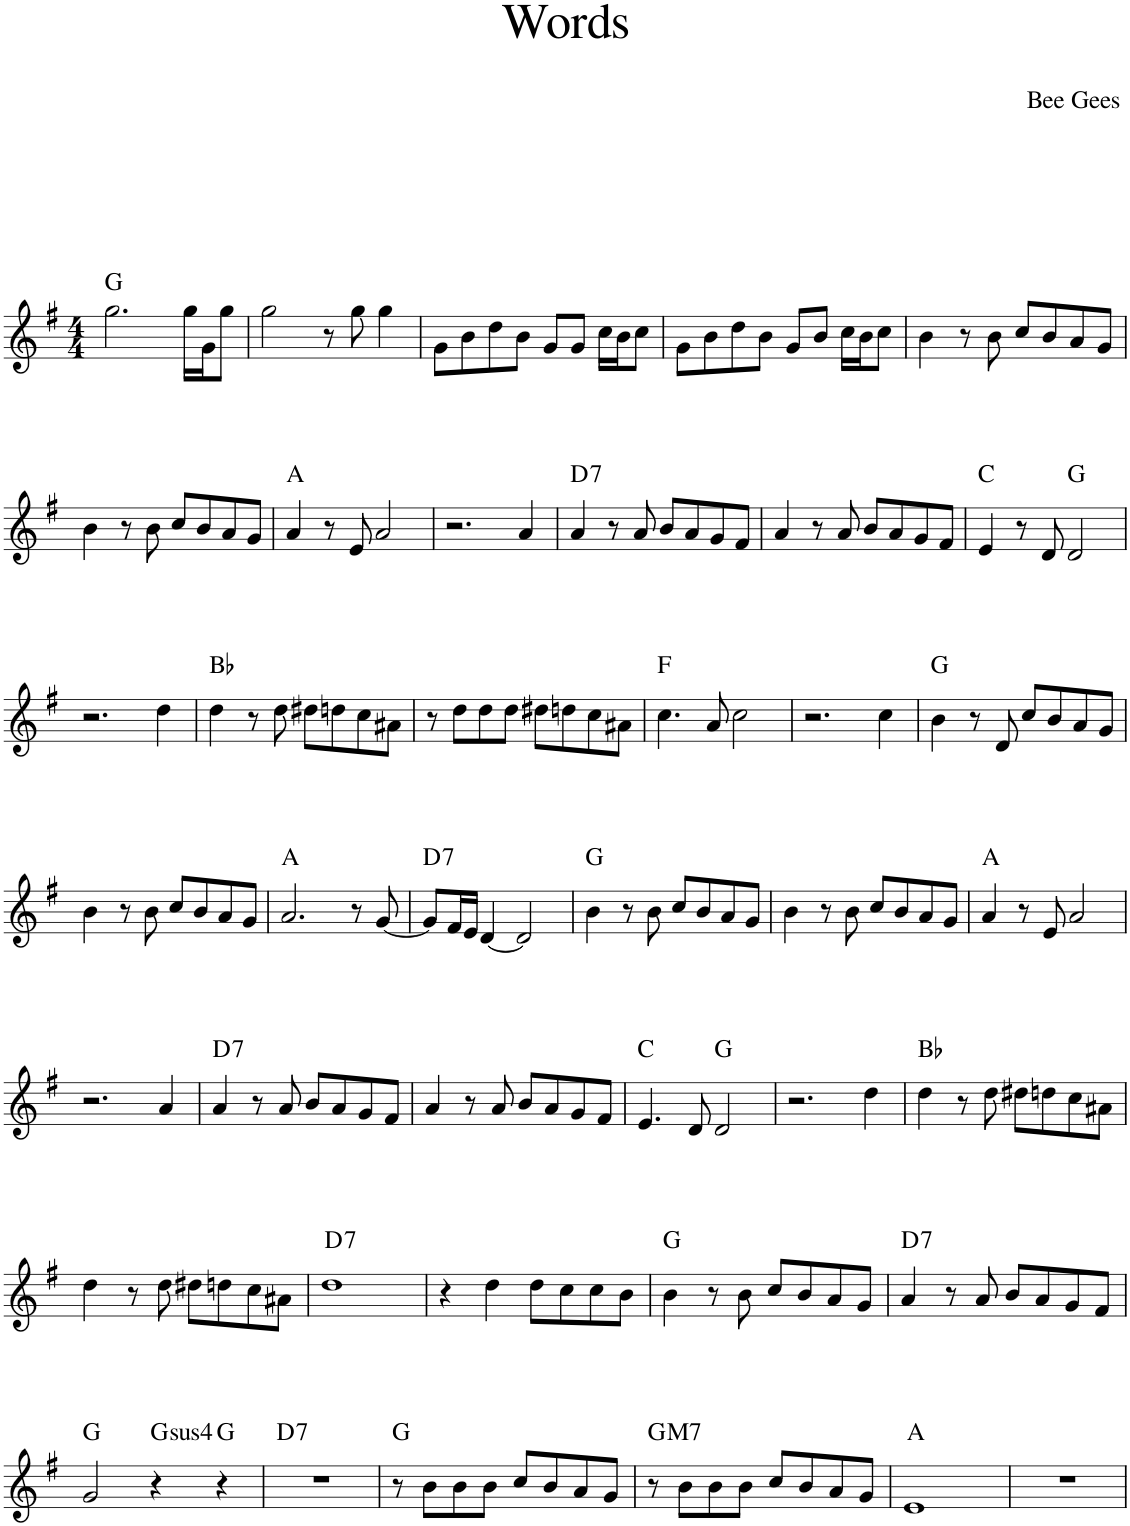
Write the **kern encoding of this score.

**kern	**harte
*part1	*part1
*staff1	*
*I"Piano	*
*I'Pno.	*
*clefG2	*
*k[f#]	*
*M4/4	*
=1	=1
2.gg\	G:maj
16gg\LL	.
16g\J	.
8gg\J	.
=2	=2
2gg\	.
8r	.
8gg\	.
4gg\	.
=3	=3
8g\L	.
8b\	.
8dd\	.
8b\J	.
8g/L	.
8g/J	.
16cc\LL	.
16b\J	.
8cc\J	.
=4	=4
8g\L	.
8b\	.
8dd\	.
8b\J	.
8g/L	.
8b/J	.
16cc\LL	.
16b\J	.
8cc\J	.
=5	=5
4b\	.
8r	.
8b\	.
8cc/L	.
8b/	.
8a/	.
8g/J	.
!!LO:LB:g=z
=6	=6
4b\	.
8r	.
8b\	.
8cc/L	.
8b/	.
8a/	.
8g/J	.
=7	=7
4a/	A:maj
8r	.
8e/	.
2a/	.
=8	=8
2.r	.
4a/	.
=9	=9
!	!LO:H:kt=7
4a/	D:7
8r	.
8a/	.
8b/L	.
8a/	.
8g/	.
8f#/J	.
=10	=10
4a/	.
8r	.
8a/	.
8b/L	.
8a/	.
8g/	.
8f#/J	.
=11	=11
4e/	C:maj
8r	.
8d/	.
2d/	G:maj
!!LO:LB:g=z
=12	=12
2.r	.
4dd\	.
=13	=13
4dd\	Bb:maj
8r	.
8dd\	.
8dd#X\L	.
8ddn\	.
8cc\	.
8a#X\J	.
=14	=14
8r	.
8dd\L	.
8dd\	.
8dd\J	.
8dd#X\L	.
8ddn\	.
8cc\	.
8a#X\J	.
=15	=15
4.cc\	F:maj
8a/	.
2cc\	.
=16	=16
2.r	.
4cc\	.
=17	=17
4b\	G:maj
8r	.
8d/	.
8cc/L	.
8b/	.
8a/	.
8g/J	.
!!LO:LB:g=z
=18	=18
4b\	.
8r	.
8b\	.
8cc/L	.
8b/	.
8a/	.
8g/J	.
=19	=19
2.a/	A:maj
8r	.
[8g/	.
=20	=20
!	!LO:H:kt=7
8g/L]	D:7
16f#/L	.
16e/JJ	.
[4d/	.
2d/]	.
=21	=21
4b\	G:maj
8r	.
8b\	.
8cc/L	.
8b/	.
8a/	.
8g/J	.
=22	=22
4b\	.
8r	.
8b\	.
8cc/L	.
8b/	.
8a/	.
8g/J	.
=23	=23
4a/	A:maj
8r	.
8e/	.
2a/	.
!!LO:LB:g=z
=24	=24
2.r	.
4a/	.
=25	=25
!	!LO:H:kt=7
4a/	D:7
8r	.
8a/	.
8b/L	.
8a/	.
8g/	.
8f#/J	.
=26	=26
4a/	.
8r	.
8a/	.
8b/L	.
8a/	.
8g/	.
8f#/J	.
=27	=27
4.e/	C:maj
8d/	.
2d/	G:maj
=28	=28
2.r	.
4dd\	.
=29	=29
4dd\	Bb:maj
8r	.
8dd\	.
8dd#X\L	.
8ddn\	.
8cc\	.
8a#X\J	.
!!LO:LB:g=z
=30	=30
4dd\	.
8r	.
8dd\	.
8dd#X\L	.
8ddn\	.
8cc\	.
8a#X\J	.
=31	=31
!	!LO:H:kt=7
1dd	D:7
=32	=32
4r	.
4dd\	.
8dd\L	.
8cc\	.
8cc\	.
8b\J	.
=33	=33
4b\	G:maj
8r	.
8b\	.
8cc/L	.
8b/	.
8a/	.
8g/J	.
=34	=34
!	!LO:H:kt=7
4a/	D:7
8r	.
8a/	.
8b/L	.
8a/	.
8g/	.
8f#/J	.
!!LO:LB:g=z
=35	=35
2g/	G:maj
!	!LO:H:kt=4
4r	G:sus4
4r	G:maj
=36	=36
!	!LO:H:kt=7
1r	D:7
=37	=37
8r	G:maj
8b\L	.
8b\	.
8b\J	.
8cc/L	.
8b/	.
8a/	.
8g/J	.
=38	=38
!	!LO:H:kt=M7
8r	G:maj7
8b\L	.
8b\	.
8b\J	.
8cc/L	.
8b/	.
8a/	.
8g/J	.
=39	=39
1e	A:maj
=40	=40
1r	.
=	=
*-	*-
